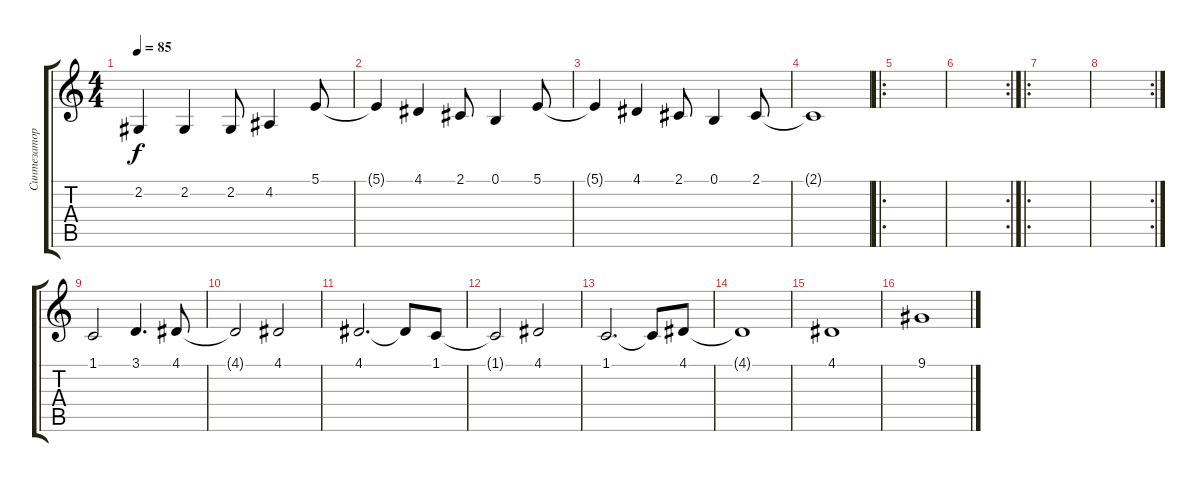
\track ("Синтезатор" "Синтезатор") {instrument stringensemble1}
\staff {score tabs}
\tuning (B3 Gb3 D3 A2 E2 B1) {hide}
\ts (4 4)
\tempo 85
\clef g2
\ks c
2.2.4{dy f} 2.2.4 2.2.8 4.2.4 5.1.8 |
5.1{t}.4 4.1.4 2.1.8 0.1.4 5.1.8 |
5.1{t}.4 4.1.4 2.1.8 0.1.4 2.1.8 |
2.1{t}.1 |
\ro
|
\rc 2
|
\ro
|
\rc 2
|
1.1.2 3.1.4{d} 4.1.8 |
4.1{t}.2 4.1.2 |
4.1.2{d} 4.1{t}.8 1.1.8 |
1.1{t}.2 4.1.2 |
1.1.2{d} 1.1{t}.8 4.1.8 |
4.1{t}.1 |
4.1.1 |
9.1.1
